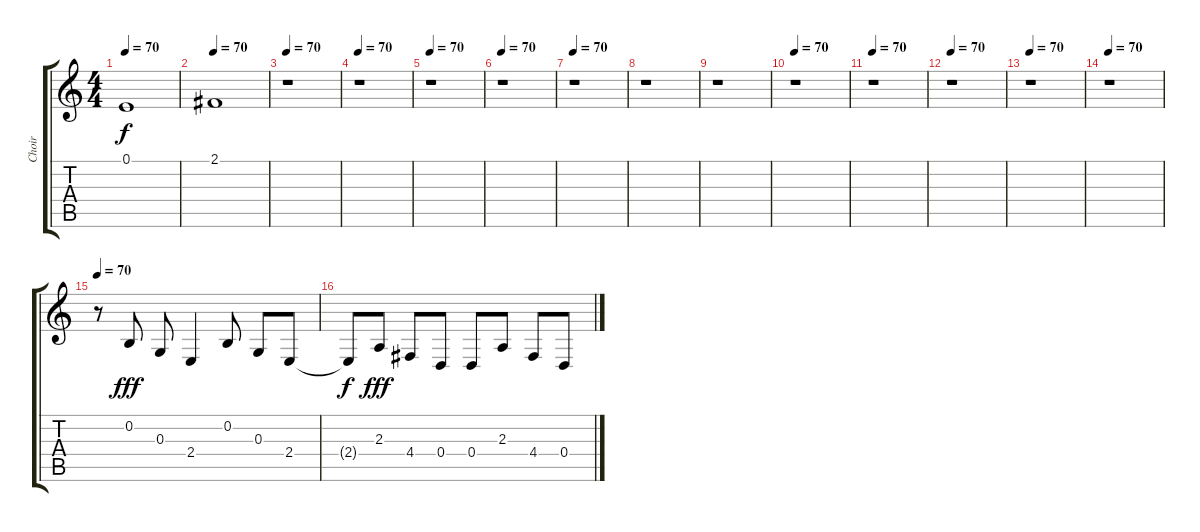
\track ("Choir" "Choir") {instrument choiraahs}
\staff {score tabs}
\tuning (E4 B3 G3 D3 A2 E2) {hide}
\ts (4 4)
\tempo 70
\clef g2
\ks c
0.1.1{dy f volume 8} |
\tempo 70
2.1.1{volume 8} |
\tempo 70
r.1{volume 16} |
\tempo 70
r.1 |
\tempo 70
r.1 |
\tempo 70
r.1 |
\tempo 70
r.1 |
r.1 |
r.1 |
\tempo 70
r.1 |
\tempo 70
r.1 |
\tempo 70
r.1 |
\tempo 70
r.1 |
\tempo 70
r.1 |
\tempo 70
r.8 0.2.8{dy fff volume 8} 0.3.8 2.4.4 0.2.8 0.3.8 2.4.8 |
2.4{t}.8{dy f} 2.3.8{dy fff} 4.4.8 0.4.8 0.4.8 2.3.8 4.4.8 0.4.8
